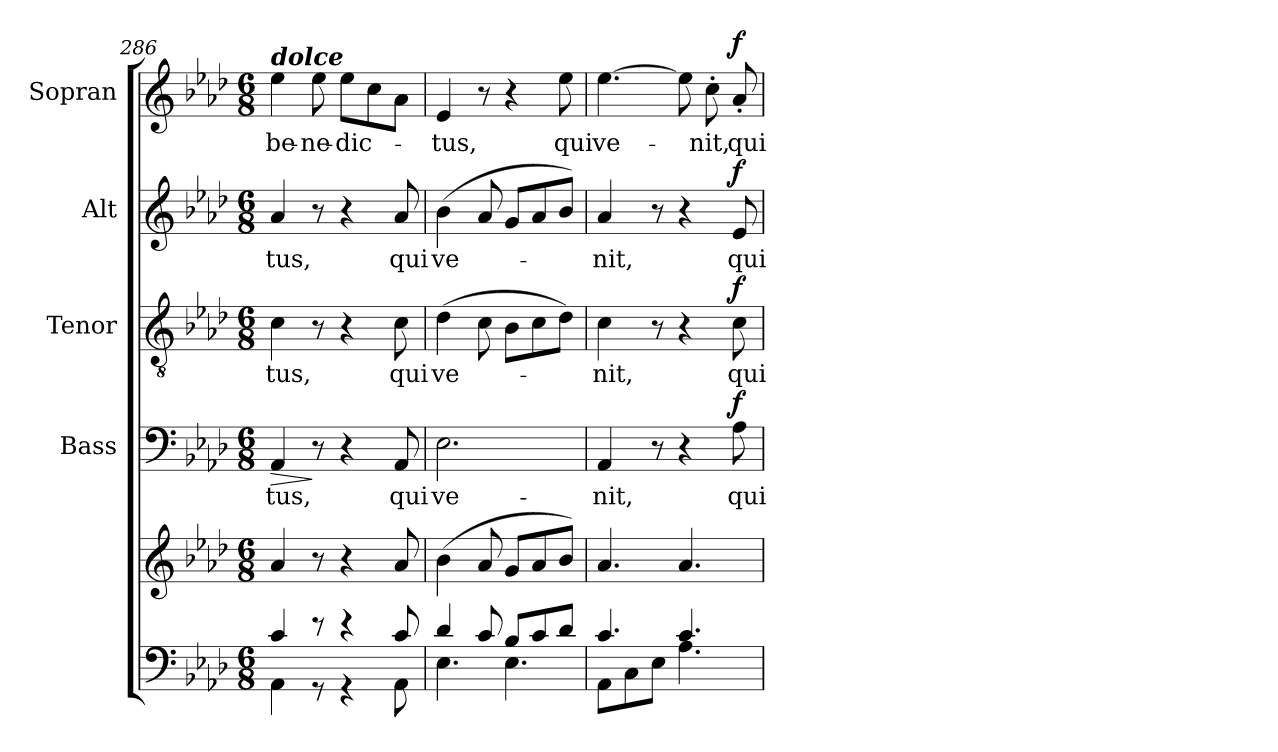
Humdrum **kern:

**kern	**kern	**kern	**text	**dynam	**kern	**text	**dynam	**kern	**text	**dynam	**kern	**text	**dynam
*part5	*part5	*part4	*part4	*part4	*part3	*part3	*part3	*part2	*part2	*part2	*part1	*part1	*part1
*staff6	*staff5	*staff4	*staff4	*staff4	*staff3	*staff3	*staff3	*staff2	*staff2	*staff2	*staff1	*staff1	*staff1
*	*	*I"Bass	*	*	*I"Tenor	*	*	*I"Alt	*	*	*I"Sopran	*	*
*	*	*I'B.	*	*	*I'T.	*	*	*I'A.	*	*	*I'S.	*	*
!!LO:LB:g=z
*clefF4	*clefG2	*clefF4	*	*	*clefGv2	*	*	*clefG2	*	*	*clefG2	*	*
*k[b-e-a-d-]	*k[b-e-a-d-]	*k[b-e-a-d-]	*	*	*k[b-e-a-d-]	*	*	*k[b-e-a-d-]	*	*	*k[b-e-a-d-]	*	*
*A-:	*A-:	*A-:	*	*	*A-:	*	*	*A-:	*	*	*A-:	*	*
*M6/8	*M6/8	*M6/8	*	*	*M6/8	*	*	*M6/8	*	*	*M6/8	*	*
=286	=286	=286	=286	=286	=286	=286	=286	=286	=286	=286	=286	=286	=286
*^	*	*	*	*	*	*	*	*	*	*	*	*	*
!	!	!	!	!	!	!	!	!	!	!	!	!LO:TX:a:Bi:t=dolce	!	!
!	!	!	!	!LO:LY:b	!LO:HP:b	!	!LO:LY:b	!	!	!LO:LY:b	!	!	!LO:LY:b	!
4c/	4AA-\	4a-/	4AA-/	-tus,	>	4c\	-tus,	.	4a-/	-tus,	.	4ee-\	be-	.
!	!	!	!	!	!	!	!	!	!	!	!	!	!LO:LY:b	!
8r	8r	8r	8r	.	]	8r	.	.	8r	.	.	8ee-\	-ne-	.
!	!	!	!	!	!	!	!	!	!	!	!	!	!LO:LY:b	!
4r	4r	4r	4r	.	.	4r	.	.	4r	.	.	8ee-\L	-dic-	.
.	.	.	.	.	.	.	.	.	.	.	.	8cc\	.	.
!	!	!	!	!LO:LY:b	!	!	!LO:LY:b	!	!	!LO:LY:b	!	!	!	!
8c/	8AA-\	8a-/	8AA-/	qui	.	8c\	qui	.	8a-/	qui	.	8a-\J	.	.
=287	=287	=287	=287	=287	=287	=287	=287	=287	=287	=287	=287	=287	=287	=287
!	!	!	!	!LO:LY:b	!	!	!LO:LY:b	!	!	!LO:LY:b	!	!	!LO:LY:b	!
4d-/	4.E-\	(>4b-\	2.E-\	ve-	.	(>4d-\	ve-	.	(>4b-\	ve-	.	4e-/	-tus,	.
8c/	.	8a-/	.	.	.	8c\	.	.	8a-/	.	.	8r	.	.
8B-/L	4.E-\	8g/L	.	.	.	8B-\L	.	.	8g/L	.	.	4r	.	.
8c/	.	8a-/	.	.	.	8c\	.	.	8a-/	.	.	.	.	.
!	!	!	!	!	!	!	!	!	!	!	!	!	!LO:LY:b	!
8d-/J	.	8b-/J)	.	.	.	8d-\J)	.	.	8b-/J)	.	.	8ee-\	qui	.
=288	=288	=288	=288	=288	=288	=288	=288	=288	=288	=288	=288	=288	=288	=288
!	!	!	!	!LO:LY:b	!	!	!LO:LY:b	!	!	!LO:LY:b	!	!	!LO:LY:b	!
4.c/	8AA-\L	4.a-/	4AA-/	-nit,	.	4c\	-nit,	.	4a-/	-nit,	.	[4.ee-\	ve-	.
.	8C\	.	.	.	.	.	.	.	.	.	.	.	.	.
.	8E-\J	.	8r	.	.	8r	.	.	8r	.	.	.	.	.
4.c/	4.A-\	4.a-/	4r	.	.	4r	.	.	4r	.	.	8ee-\]	.	.
!	!	!	!	!	!	!	!	!	!	!	!	!	!LO:LY:b	!
.	.	.	.	.	.	.	.	.	.	.	.	8cc'>\	-nit,	.
!	!	!	!	!LO:LY:b	!LO:DY:a	!	!LO:LY:b	!LO:DY:a	!	!LO:LY:b	!LO:DY:a	!	!LO:LY:b	!LO:DY:a
.	.	.	8A-\	qui	f	8c\	qui	f	8e-/	qui	f	8a-'</	qui	f
*v	*v	*	*	*	*	*	*	*	*	*	*	*	*	*
=	=	=	=	=	=	=	=	=	=	=	=	=	=
*-	*-	*-	*-	*-	*-	*-	*-	*-	*-	*-	*-	*-	*-
